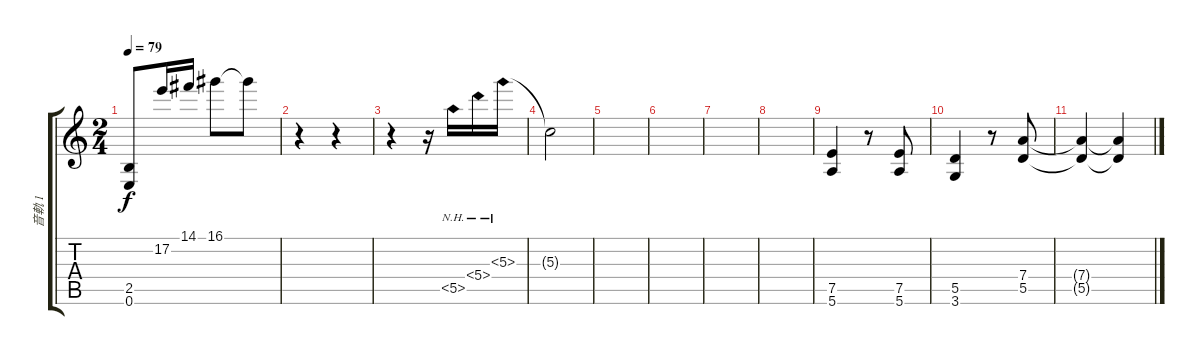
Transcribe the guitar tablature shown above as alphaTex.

\track ("音軌 1" "音軌 1") {instrument electricguitarjazz}
\staff {score tabs}
\tuning (E4 B3 G3 D3 A2 E2) {hide}
\ts (2 4)
\tempo 79
\clef g2
\ks c
(2.5{t} 0.6{t}).8{dy f} 17.2.16 14.1.16 16.1.8 16.1{t}.8 |
r.4 r.4 |
r.4 r.16 5.5{nh}.16 5.4{nh}.16 5.3{nh}.16 |
5.3{t}.2 |
|
|
|
|
(7.5 5.6).4 r.8 (7.5 5.6).8 |
(5.5 3.6).4 r.8 (7.4 5.5).8 |
(7.4{t} 5.5{t}).4 (7.4{t} 5.5{t}).4
